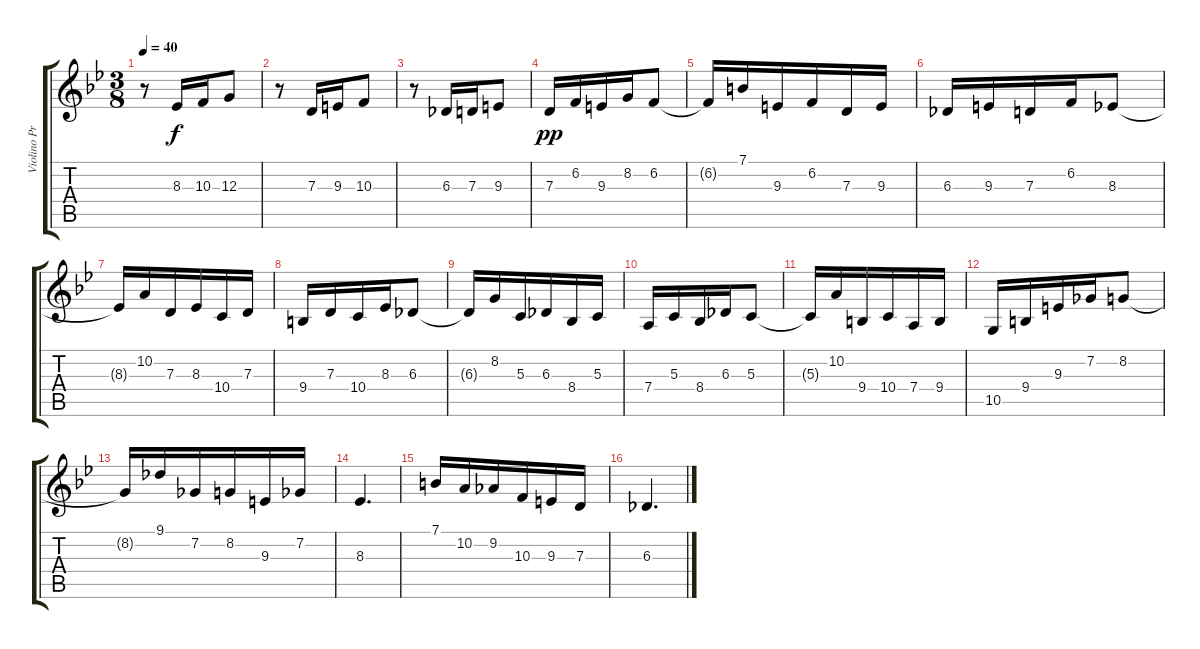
\track ("Violino Principale" "Violino Pr") {instrument violin}
\staff {score tabs}
\tuning (E4 B3 G3 D3 A2 E2) {hide}
\ts (3 8)
\tempo 40
\clef g2
\ks bb
r.8{dy f} 8.3.16 10.3.16 12.3.8 |
r.8 7.3.16 9.3.16 10.3.8 |
r.8 6.3.16 7.3.16 9.3.8 |
7.3.16{dy pp} 6.2.16 9.3.16 8.2.16 6.2.8 |
6.2{t}.16 7.1.16 9.3.16 6.2.16 7.3.16 9.3.16 |
6.3.16 9.3.16 7.3.16 6.2.16 8.3.8 |
8.3{t}.16 10.2.16 7.3.16 8.3.16 10.4.16 7.3.16 |
9.4.16 7.3.16 10.4.16 8.3.16 6.3.8 |
6.3{t}.16 8.2.16 5.3.16 6.3.16 8.4.16 5.3.16 |
7.4.16 5.3.16 8.4.16 6.3.16 5.3.8 |
5.3{t}.16 10.2.16 9.4.16 10.4.16 7.4.16 9.4.16 |
10.5.16 9.4.16 9.3.16 7.2.16 8.2.8 |
8.2{t}.16 9.1.16 7.2.16 8.2.16 9.3.16 7.2.16 |
8.3.4{d} |
7.1.16 10.2.16 9.2.16 10.3.16 9.3.16 7.3.16 |
6.3.4{d}
